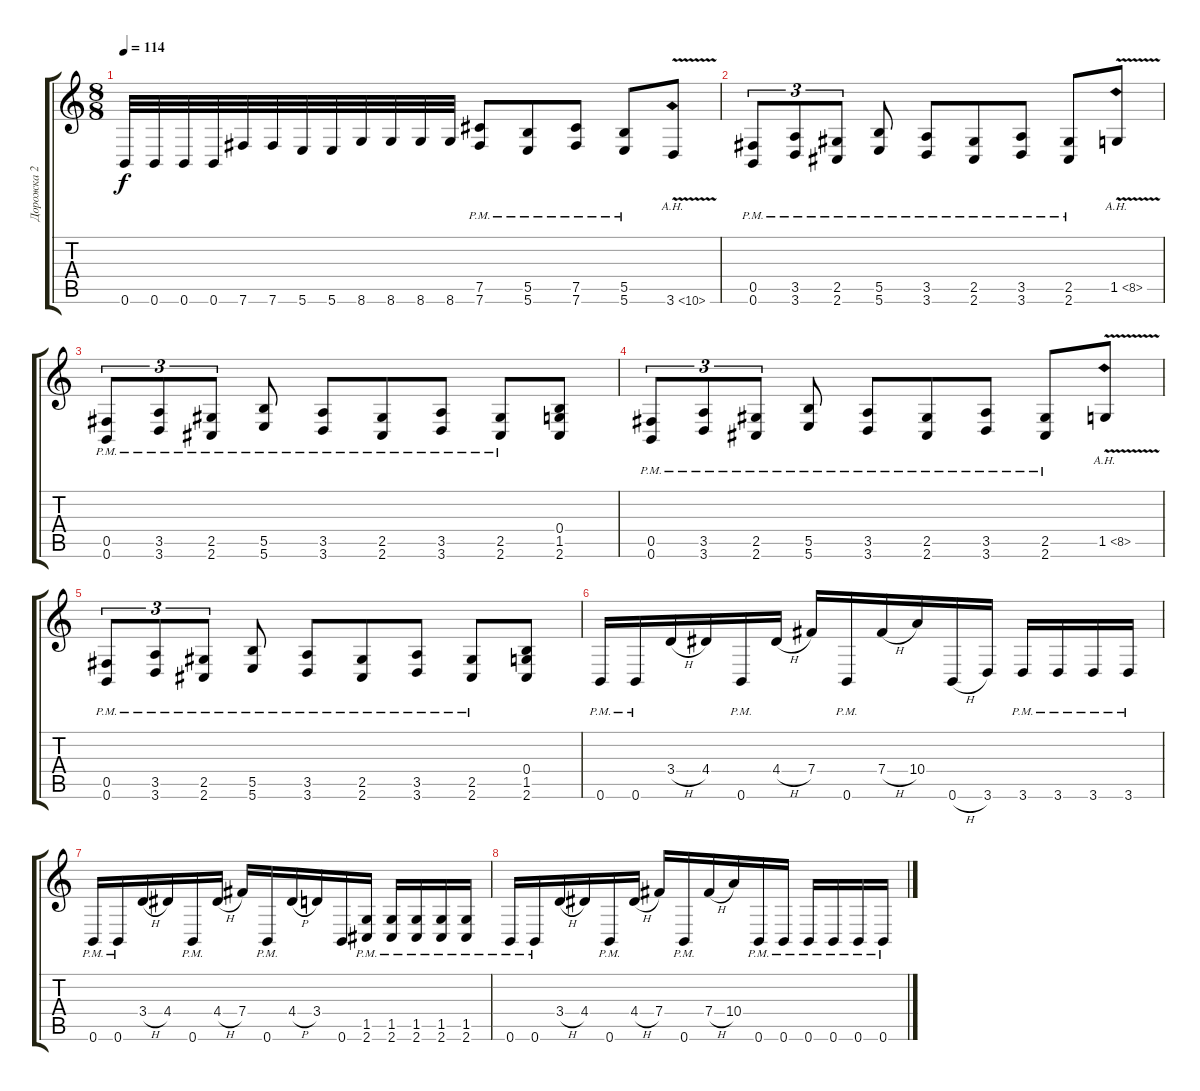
\track ("Дорожка 2" "Дорожка 2") {instrument distortionguitar}
\staff {score tabs}
\tuning (Db4 Ab3 E3 B2 Gb2 B1) {hide}
\ts (8 8)
\tempo 114
\clef g2
\ks c
0.6.32{dy f} 0.6.32 0.6.32 0.6.32 7.6.32 7.6.32 5.6.32 5.6.32 8.6.32 8.6.32 8.6.32 8.6.32 (7.5{pm} 7.6).8 (5.5{pm} 5.6).8 (7.5{pm} 7.6).8 (5.5{pm} 5.6).8 3.6{ah 7 v}.8 |
(0.5{pm} 0.6).8{tu (3 2)} (3.5{pm} 3.6).8{tu (3 2)} (2.5{pm} 2.6).8{tu (3 2)} (5.5{pm} 5.6).8 (3.5{pm} 3.6).8 (2.5{pm} 2.6).8 (3.5{pm} 3.6).8 (2.5{pm} 2.6).8 1.5{ah 7 v}.8 |
(0.5{pm} 0.6).8{tu (3 2)} (3.5{pm} 3.6).8{tu (3 2)} (2.5{pm} 2.6).8{tu (3 2)} (5.5{pm} 5.6).8 (3.5{pm} 3.6).8 (2.5{pm} 2.6).8 (3.5{pm} 3.6).8 (2.5{pm} 2.6).8 (0.4 1.5 2.6).8 |
(0.5{pm} 0.6).8{tu (3 2)} (3.5{pm} 3.6).8{tu (3 2)} (2.5{pm} 2.6).8{tu (3 2)} (5.5{pm} 5.6).8 (3.5{pm} 3.6).8 (2.5{pm} 2.6).8 (3.5{pm} 3.6).8 (2.5{pm} 2.6).8 1.5{ah 7 v}.8 |
(0.5{pm} 0.6).8{tu (3 2)} (3.5{pm} 3.6).8{tu (3 2)} (2.5{pm} 2.6).8{tu (3 2)} (5.5{pm} 5.6).8 (3.5{pm} 3.6).8 (2.5{pm} 2.6).8 (3.5{pm} 3.6).8 (2.5{pm} 2.6).8 (0.4 1.5 2.6).8 |
0.6{pm}.16 0.6{pm}.16 3.4{h}.16 4.4.16 0.6{pm}.16 4.4{h}.16 7.4.16 0.6{pm}.16 7.4{h}.16 10.4.16 0.6{h}.16 3.6.16 3.6{pm}.16 3.6{pm}.16 3.6{pm}.16 3.6{pm}.16 |
0.6{pm}.16 0.6{pm}.16 3.4{h}.16 4.4.16 0.6{pm}.16 4.4{h}.16 7.4.16 0.6{pm}.16 4.4{h}.16 3.4.16 0.6.16 (1.5{pm} 2.6).16 (1.5{pm} 2.6{pm}).16 (1.5{pm} 2.6{pm}).16 (1.5{pm} 2.6{pm}).16 (1.5{pm} 2.6{pm}).16 |
0.6{pm}.16 0.6{pm}.16 3.4{h}.16 4.4.16 0.6{pm}.16 4.4{h}.16 7.4.16 0.6{pm}.16 7.4{h}.16 10.4.16 0.6{pm}.16 0.6{pm}.16 0.6{pm}.16 0.6{pm}.16 0.6{pm}.16 0.6{pm}.16
